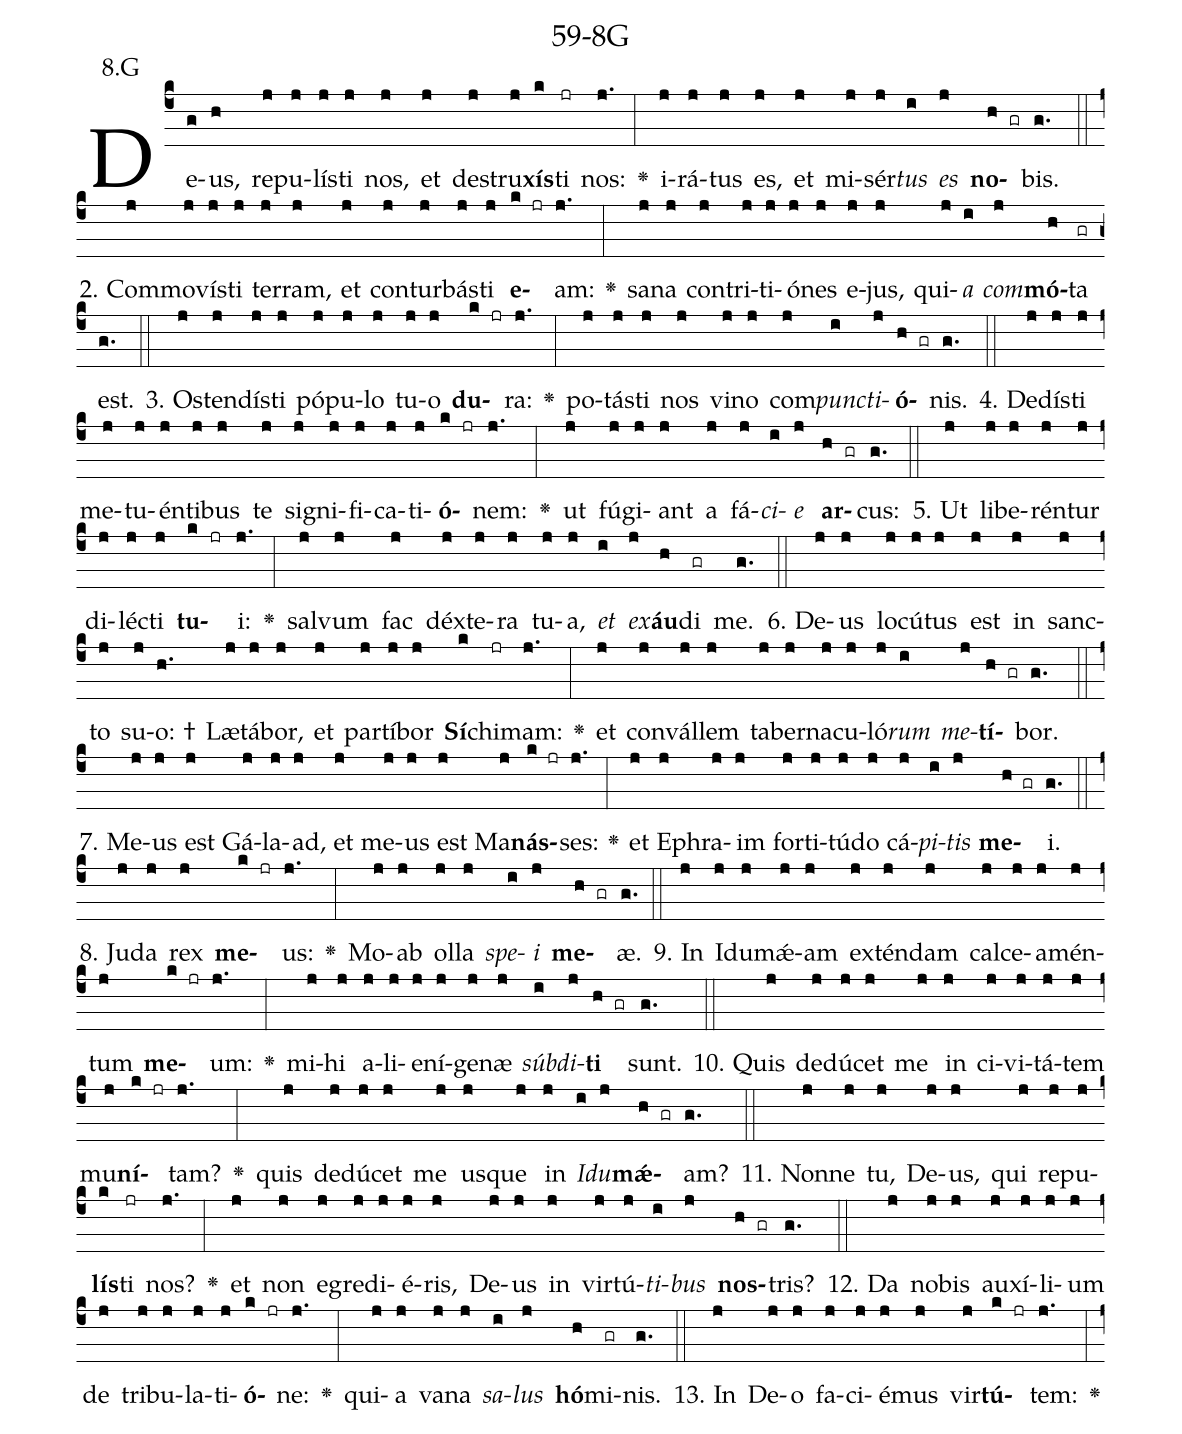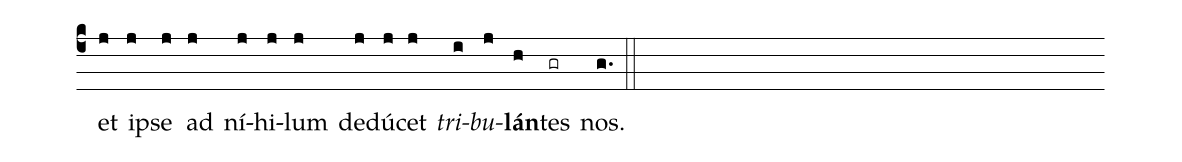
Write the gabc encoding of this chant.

name: 59-8G;
annotation: 8.G;
%%
(c4)De(g)us,(h) re(j)pu(j)lís(j)ti(j) nos,(j) et(j) de(j)stru(j)<b>xís</b>(k)ti(jr) nos:(j.) <v>\greheightstar</v>(:) i(j)rá(j)tus(j) es,(j) et(j) mi(j)sér(j)<i>tus</i>(i) <i>es</i>(j) <b>no</b>(h gr)bis.(g.) (::)
2. Com(j)mo(j)vís(j)ti(j) ter(j)ram,(j) et(j) con(j)tur(j)bás(j)ti(j) <b>e</b>(k jr)am:(j.) <v>\greheightstar</v>(:) sa(j)na(j) con(j)tri(j)ti(j)ó(j)nes(j) e(j)jus,(j) qui(j)<i>a</i>(i) <i>com</i>(j)<b>mó</b>(h)ta(gr) est.(g.) (::)
3. Os(j)ten(j)dís(j)ti(j) pó(j)pu(j)lo(j) tu(j)o(j) <b>du</b>(k jr)ra:(j.) <v>\greheightstar</v>(:) po(j)tás(j)ti(j) nos(j) vi(j)no(j) com(j)<i>punc</i>(i)<i>ti</i>(j)<b>ó</b>(h gr)nis.(g.) (::)
4. De(j)dís(j)ti(j) me(j)tu(j)én(j)ti(j)bus(j) te(j) si(j)gni(j)fi(j)ca(j)ti(j)<b>ó</b>(k jr)nem:(j.) <v>\greheightstar</v>(:) ut(j) fú(j)gi(j)ant(j) a(j) fá(j)<i>ci</i>(i)<i>e</i>(j) <b>ar</b>(h gr)cus:(g.) (::)
5. Ut(j) li(j)be(j)rén(j)tur(j) di(j)léc(j)ti(j) <b>tu</b>(k jr)i:(j.) <v>\greheightstar</v>(:) sal(j)vum(j) fac(j) déx(j)te(j)ra(j) tu(j)a,(j) <i>et</i>(i) <i>ex</i>(j)<b>áu</b>(h)di(gr) me.(g.) (::)
6. De(j)us(j) lo(j)cú(j)tus(j) est(j) in(j) sanc(j)to(j) su(j)o: †(h.) Læ(j)tá(j)bor,(j) et(j) par(j)tí(j)bor(j) <b>Sí</b>(k)chi(jr)mam:(j.) <v>\greheightstar</v>(:) et(j) con(j)vál(j)lem(j) ta(j)ber(j)na(j)cu(j)ló(j)<i>rum</i>(i) <i>me</i>(j)<b>tí</b>(h gr)bor.(g.) (::)
7. Me(j)us(j) est(j) Gá(j)la(j)ad,(j) et(j) me(j)us(j) est(j) Ma(j)<b>nás</b>(k jr)ses:(j.) <v>\greheightstar</v>(:) et(j) E(j)phra(j)im(j) for(j)ti(j)tú(j)do(j) cá(j)<i>pi</i>(i)<i>tis</i>(j) <b>me</b>(h gr)i.(g.) (::)
8. Ju(j)da(j) rex(j) <b>me</b>(k jr)us:(j.) <v>\greheightstar</v>(:) Mo(j)ab(j) ol(j)la(j) <i>spe</i>(i)<i>i</i>(j) <b>me</b>(h gr)æ.(g.) (::)
9. In(j) I(j)du(j)mǽ(j)am(j) ex(j)tén(j)dam(j) cal(j)ce(j)a(j)mén(j)tum(j) <b>me</b>(k jr)um:(j.) <v>\greheightstar</v>(:) mi(j)hi(j) a(j)li(j)e(j)ní(j)ge(j)næ(j) <i>súb</i>(i)<i>di</i>(j)<b>ti</b>(h gr) sunt.(g.) (::)
10. Quis(j) de(j)dú(j)cet(j) me(j) in(j) ci(j)vi(j)tá(j)tem(j) mu(j)<b>ní</b>(k jr)tam?(j.) <v>\greheightstar</v>(:) quis(j) de(j)dú(j)cet(j) me(j) us(j)que(j) in(j) <i>I</i>(i)<i>du</i>(j)<b>mǽ</b>(h gr)am?(g.) (::)
11. Non(j)ne(j) tu,(j) De(j)us,(j) qui(j) re(j)pu(j)<b>lís</b>(k)ti(jr) nos?(j.) <v>\greheightstar</v>(:) et(j) non(j) e(j)gre(j)di(j)é(j)ris,(j) De(j)us(j) in(j) vir(j)tú(j)<i>ti</i>(i)<i>bus</i>(j) <b>nos</b>(h gr)tris?(g.) (::)
12. Da(j) no(j)bis(j) au(j)xí(j)li(j)um(j) de(j) tri(j)bu(j)la(j)ti(j)<b>ó</b>(k jr)ne:(j.) <v>\greheightstar</v>(:) qui(j)a(j) va(j)na(j) <i>sa</i>(i)<i>lus</i>(j) <b>hó</b>(h)mi(gr)nis.(g.) (::)
13. In(j) De(j)o(j) fa(j)ci(j)é(j)mus(j) vir(j)<b>tú</b>(k jr)tem:(j.) <v>\greheightstar</v>(:) et(j) ip(j)se(j) ad(j) ní(j)hi(j)lum(j) de(j)dú(j)cet(j) <i>tri</i>(i)<i>bu</i>(j)<b>lán</b>(h)tes(gr) nos.(g.) (::)
